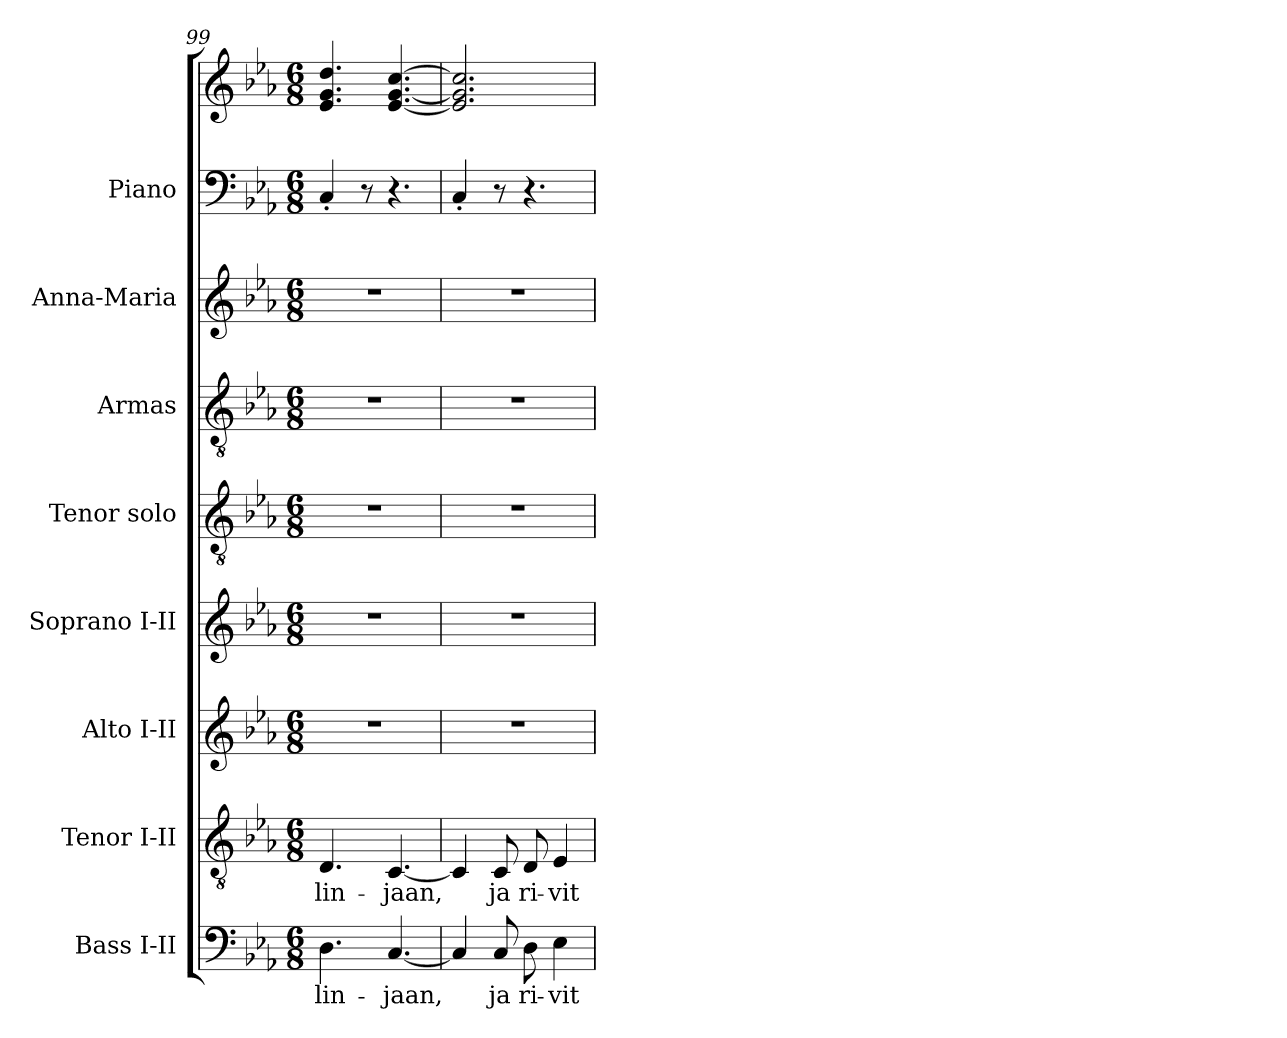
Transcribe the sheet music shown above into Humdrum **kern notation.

**kern	**text	**kern	**text	**kern	**kern	**kern	**kern	**kern	**kern	**kern
*part8	*part8	*part7	*part7	*part6	*part5	*part4	*part3	*part2	*part1	*part1
*staff9	*staff9	*staff8	*staff8	*staff7	*staff6	*staff5	*staff4	*staff3	*staff2	*staff1
*I"Bass I-II	*	*I"Tenor I-II	*	*I"Alto I-II	*I"Soprano I-II	*I"Tenor solo	*I"Armas	*I"Anna-Maria	*I"Piano	*
*I'B.	*	*I'T.	*	*I'A.	*I'S.	*I'T. Solo	*I'Armas	*I'A-M	*I'Pno.	*
*clefF4	*	*clefGv2	*	*clefG2	*clefG2	*clefGv2	*clefGv2	*clefG2	*clefF4	*clefG2
*	*	*ITrd7c12	*	*	*	*ITrd7c12	*ITrd7c12	*	*	*
*k[b-e-a-]	*	*k[b-e-a-]	*	*k[b-e-a-]	*k[b-e-a-]	*k[b-e-a-]	*k[b-e-a-]	*k[b-e-a-]	*k[b-e-a-]	*k[b-e-a-]
*E-:	*	*E-:	*	*E-:	*E-:	*E-:	*E-:	*E-:	*E-:	*E-:
*M6/8	*	*M6/8	*	*M6/8	*M6/8	*M6/8	*M6/8	*M6/8	*M6/8	*M6/8
=99	=99	=99	=99	=99	=99	=99	=99	=99	=99	=99
!	!LO:LY:b:color=#000000	!	!	!	!	!	!	!	!	!
!	!	!	!LO:LY:b:color=#000000	!LO:N:vis=1	!LO:N:vis=1	!LO:N:vis=1	!LO:N:vis=1	!LO:N:vis=1	!	!
4.Di\	lin-	4.DDi/	lin-	2.r	2.r	2.r	2.r	2.r	4C'i/	4.e-i/ 4.gi 4.ddi
.	.	.	.	.	.	.	.	.	8r	.
!	!LO:LY:b:color=#000000	!	!	!	!	!	!	!	!	!
!	!	!	!LO:LY:b:color=#000000	!	!	!	!	!	!	!
[<4.Ci/	-jaan,	[<4.CCi/	-jaan,	.	.	.	.	.	4.r	[<4.e-i/ [<4.gi [>4.cci
=100	=100	=100	=100	=100	=100	=100	=100	=100	=100	=100
!	!	!	!	!LO:N:vis=1	!LO:N:vis=1	!LO:N:vis=1	!LO:N:vis=1	!LO:N:vis=1	!	!
4Ci/]	.	4CCi/]	.	2.r	2.r	2.r	2.r	2.r	4C'i/	2.e-i/] 2.gi] 2.cci]
!	!LO:LY:b:color=#000000	!	!	!	!	!	!	!	!	!
!	!	!	!LO:LY:b:color=#000000	!	!	!	!	!	!	!
8Ci/	ja	8CCi/	ja	.	.	.	.	.	8r	.
!	!LO:LY:b:color=#000000	!	!	!	!	!	!	!	!	!
!	!	!	!LO:LY:b:color=#000000	!	!	!	!	!	!	!
8Di\	ri-	8DDi/	ri-	.	.	.	.	.	4.r	.
!	!LO:LY:b:color=#000000	!	!	!	!	!	!	!	!	!
!	!	!	!LO:LY:b:color=#000000	!	!	!	!	!	!	!
4E-i\	-vit	4EE-i/	-vit	.	.	.	.	.	.	.
=	=	=	=	=	=	=	=	=	=	=
*-	*-	*-	*-	*-	*-	*-	*-	*-	*-	*-
